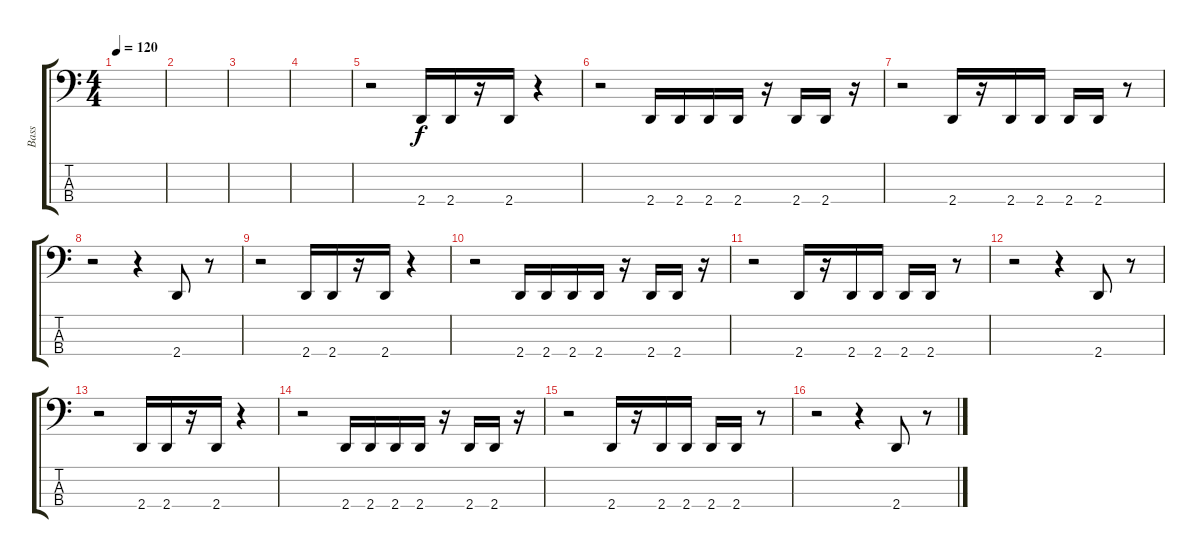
\track ("Bass" "Bass") {instrument electricbassfinger}
\staff {score tabs}
\tuning (Eb2 Bb1 F1 C1) {hide}
\ts (4 4)
\tempo 120
\clef f4
\ks c
|
|
|
|
r.2 2.4.16 2.4.16 r.16 2.4.16 r.4 |
r.2 2.4.16 2.4.16 2.4.16 2.4.16 r.16 2.4.16 2.4.16 r.16 |
r.2 2.4.16 r.16 2.4.16 2.4.16 2.4.16 2.4.16 r.8 |
r.2 r.4 2.4.8 r.8 |
r.2 2.4.16 2.4.16 r.16 2.4.16 r.4 |
r.2 2.4.16 2.4.16 2.4.16 2.4.16 r.16 2.4.16 2.4.16 r.16 |
r.2 2.4.16 r.16 2.4.16 2.4.16 2.4.16 2.4.16 r.8 |
r.2 r.4 2.4.8 r.8 |
r.2 2.4.16 2.4.16 r.16 2.4.16 r.4 |
r.2 2.4.16 2.4.16 2.4.16 2.4.16 r.16 2.4.16 2.4.16 r.16 |
r.2 2.4.16 r.16 2.4.16 2.4.16 2.4.16 2.4.16 r.8 |
r.2 r.4 2.4.8 r.8
